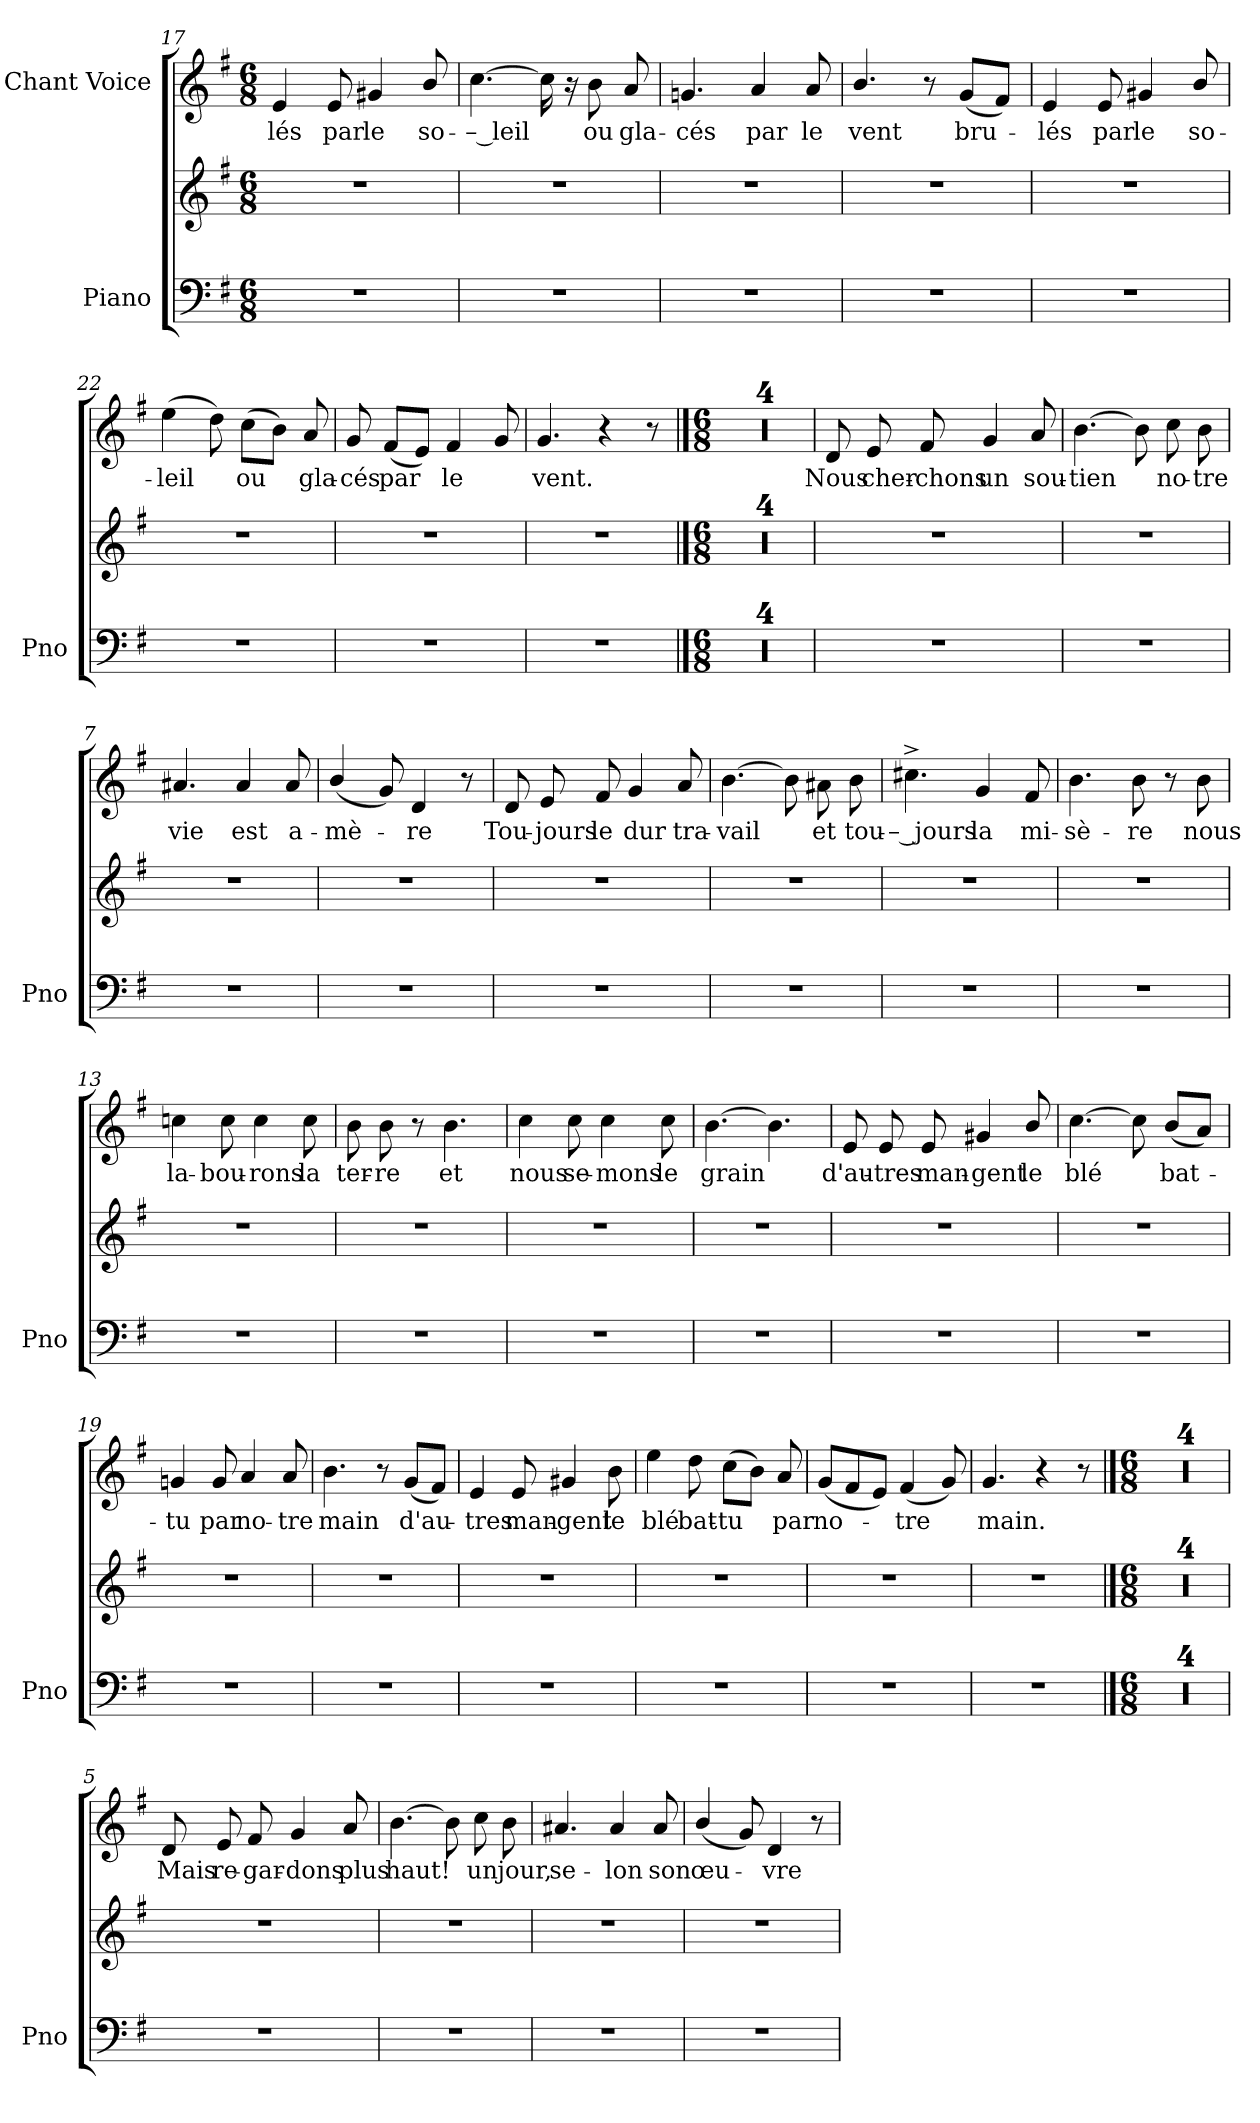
**kern	**kern	**kern	**text
*part2	*part2	*part1	*part1
*staff3	*staff2	*staff1	*staff1
*I"Piano	*	*I"Chant Voice	*
*I'Pno	*	*	*
*clefF4	*clefG2	*clefG2	*
*k[f#]	*k[f#]	*k[f#]	*
*M6/8	*M6/8	*M6/8	*
=17	=17	=17	=17
2.r	2.r	4e/	-lés
.	.	8e/	par
.	.	4g#X/	le
.	.	8b/	so-
=18	=18	=18	=18
2.r	2.r	[4.cc\	-– leil
.	.	16cc\]	.
.	.	16r	.
.	.	8b\	ou
.	.	8a/	gla-
=19	=19	=19	=19
2.r	2.r	4.gn/	-cés
.	.	4a/	par
.	.	8a/	le
=20	=20	=20	=20
2.r	2.r	4.b/	vent
.	.	8r	.
.	.	(8g/L	bru-
.	.	8f#/J)	.
=21	=21	=21	=21
2.r	2.r	4e/	-lés
.	.	8e/	par
.	.	4g#X/	le
.	.	8b/	so-
=22	=22	=22	=22
2.r	2.r	(4ee\	-leil
.	.	8dd\)	.
.	.	(8cc\L	ou
.	.	8b\J)	.
.	.	8a/	gla-
=23	=23	=23	=23
2.r	2.r	8g/	-cés
.	.	(8f#/L	par
.	.	8e/J)	.
.	.	4f#/	le
.	.	8g/	.
=24	=24	=24	=24
2.r	2.r	4.g/	vent.
.	.	4r	.
.	.	8r	.
==1	==1	==1	==1
*M6/8	*M6/8	*M6/8	*
2.r	2.r	2.r	.
=2	=2	=2	=2
2.r	2.r	2.r	.
=3	=3	=3	=3
2.r	2.r	2.r	.
=4	=4	=4	=4
2.r	2.r	2.r	.
=5	=5	=5	=5
2.r	2.r	8d/	Nous
.	.	8e/	cher-
.	.	8f#/	-chons
.	.	4g/	un
.	.	8a/	sou-
=6	=6	=6	=6
2.r	2.r	[4.b\	-tien
.	.	8b\]	.
.	.	8cc\	no-
.	.	8b\	-tre
=7	=7	=7	=7
2.r	2.r	4.a#X/	vie
.	.	4a#/	est
.	.	8a#/	a-
=8	=8	=8	=8
2.r	2.r	(4b/	-mè-
.	.	8g/)	.
.	.	4d/	-re
.	.	8r	.
=9	=9	=9	=9
2.r	2.r	8d/	Tou-
.	.	8e/	-jours
.	.	8f#/	le
.	.	4g/	dur
.	.	8a/	tra-
=10	=10	=10	=10
2.r	2.r	[4.b\	-vail
.	.	8b\]	.
.	.	8a#X\	et
.	.	8b\	tou-
=11	=11	=11	=11
2.r	2.r	4.cc#X^\	-– jours
.	.	4g/	la
.	.	8f#/	mi-
=12	=12	=12	=12
2.r	2.r	4.b\	-sè-
.	.	8b\	-re
.	.	8r	.
.	.	8b\	nous
=13	=13	=13	=13
2.r	2.r	4ccn\	la-
.	.	8cc\	-bou-
.	.	4cc\	-rons
.	.	8cc\	la
=14	=14	=14	=14
2.r	2.r	8b\	ter-
.	.	8b\	-re
.	.	8r	.
.	.	4.b\	et
=15	=15	=15	=15
2.r	2.r	4cc\	nous
.	.	8cc\	se-
.	.	4cc\	-mons
.	.	8cc\	le
=16	=16	=16	=16
2.r	2.r	[4.b\	grain
.	.	4.b\]	.
=17	=17	=17	=17
2.r	2.r	8e/	d'au-
.	.	8e/	-tres
.	.	8e/	man-
.	.	4g#X/	-gent
.	.	8b/	le
=18	=18	=18	=18
2.r	2.r	[4.cc\	blé
.	.	8cc\]	.
.	.	(8b/L	bat-
.	.	8a/J)	.
=19	=19	=19	=19
2.r	2.r	4gn/	-tu
.	.	8g/	par
.	.	4a/	no-
.	.	8a/	-tre
=20	=20	=20	=20
2.r	2.r	4.b\	main
.	.	8r	.
.	.	(8g/L	d'au-
.	.	8f#/J)	.
=21	=21	=21	=21
2.r	2.r	4e/	-tres
.	.	8e/	man-
.	.	4g#X/	-gent
.	.	8b\	le
=22	=22	=22	=22
2.r	2.r	4ee\	blé
.	.	8dd\	bat-
.	.	(8cc\L	-tu
.	.	8b\J)	.
.	.	8a/	par
=23	=23	=23	=23
2.r	2.r	(8g/L	no-
.	.	8f#/	.
.	.	8e/J)	.
.	.	(4f#/	-tre
.	.	8g/)	.
=24	=24	=24	=24
2.r	2.r	4.g/	main.
.	.	4r	.
.	.	8r	.
==1	==1	==1	==1
*M6/8	*M6/8	*M6/8	*
2.r	2.r	2.r	.
=2	=2	=2	=2
2.r	2.r	2.r	.
=3	=3	=3	=3
2.r	2.r	2.r	.
=4	=4	=4	=4
2.r	2.r	2.r	.
=5	=5	=5	=5
2.r	2.r	8d/	Mais
.	.	8e/	re-
.	.	8f#/	-gar-
.	.	4g/	-dons
.	.	8a/	plus
=6	=6	=6	=6
2.r	2.r	[4.b\	haut!
.	.	8b\]	.
.	.	8cc\	un
.	.	8b\	jour,
=7	=7	=7	=7
2.r	2.r	4.a#X/	se-
.	.	4a#/	-lon
.	.	8a#/	son
=8	=8	=8	=8
2.r	2.r	(4b/	œu-
.	.	8g/)	.
.	.	4d/	-vre
.	.	8r	.
=	=	=	=
*-	*-	*-	*-
